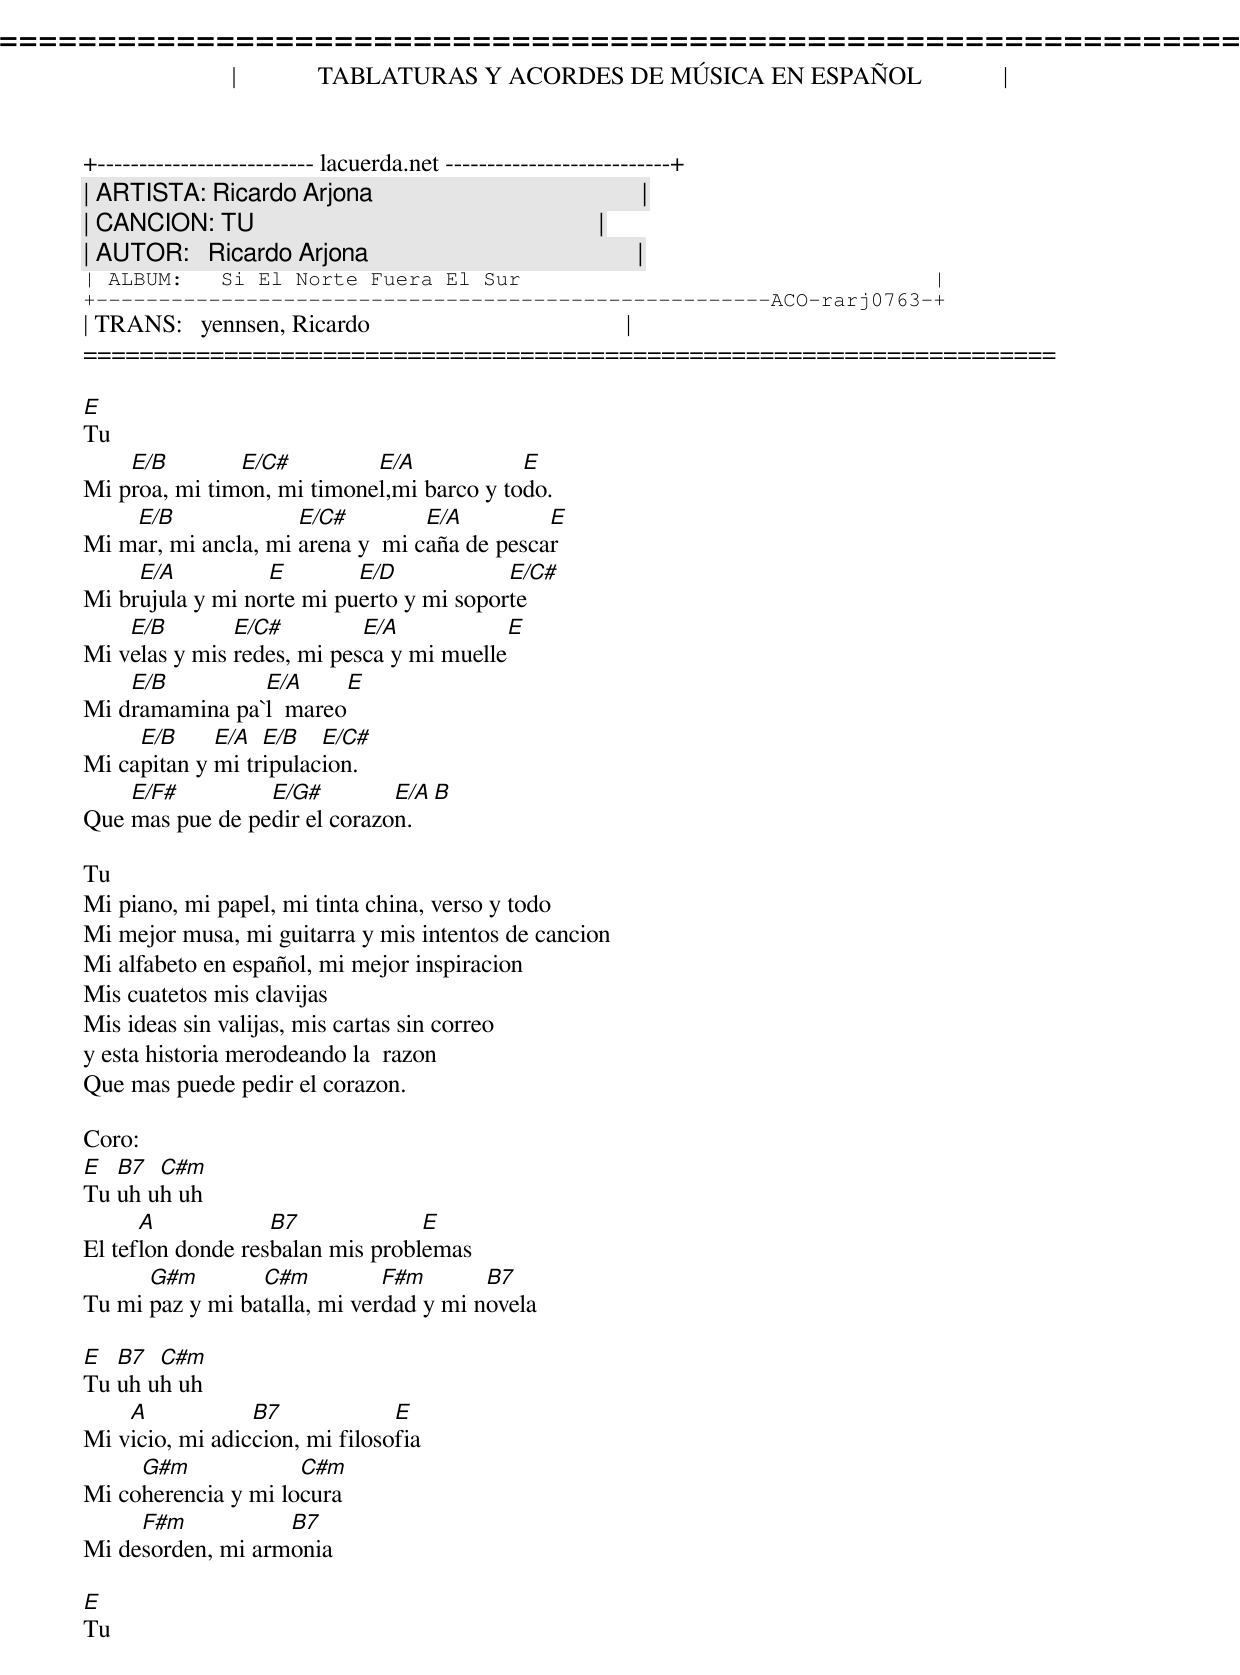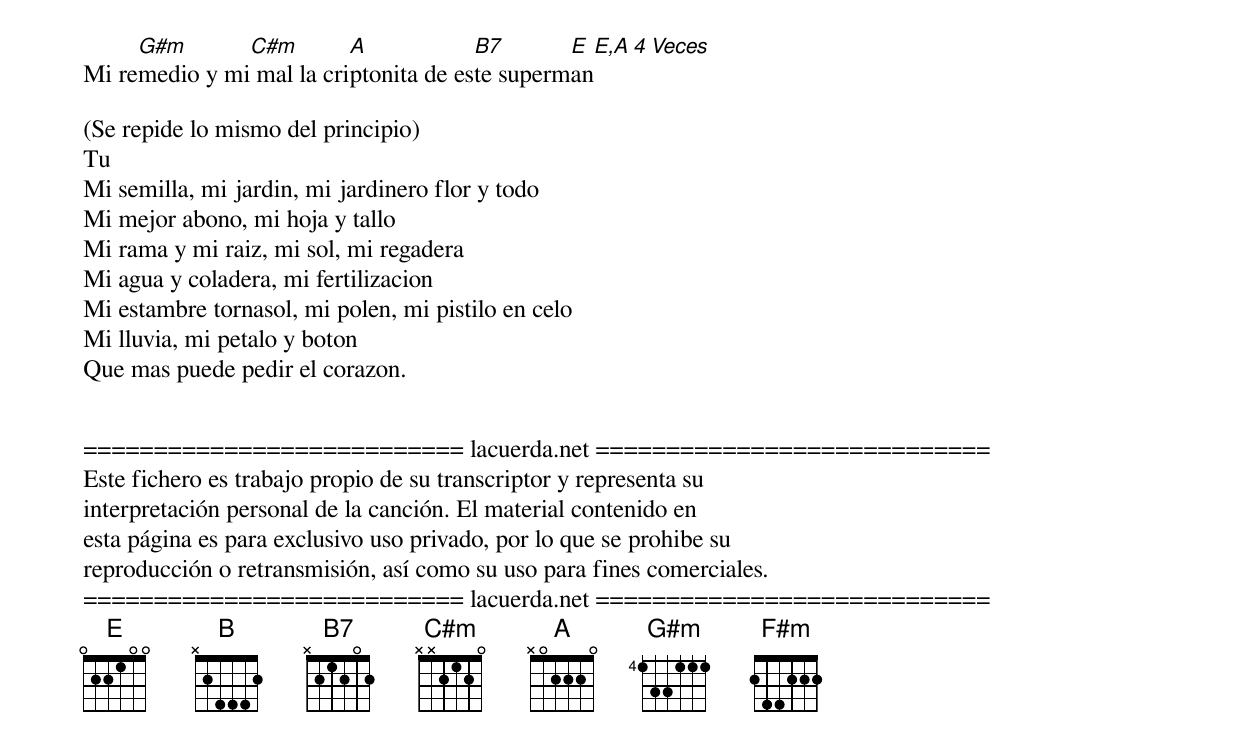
=====================================================================
|             TABLATURAS Y ACORDES DE MÚSICA EN ESPAÑOL             |
+-------------------------- lacuerda.net ---------------------------+
| ARTISTA: Ricardo Arjona                                           |
| CANCION: TU                                                       |
| AUTOR:   Ricardo Arjona                                           |
| ALBUM:   Si El Norte Fuera El Sur                                 |
+------------------------------------------------------ACO-rarj0763-+
| TRANS:   yennsen, Ricardo                                         |
=====================================================================

E
Tu
    E/B        E/C#         E/A            E
Mi proa, mi timon, mi timonel,mi barco y todo.
    E/B              E/C#         E/A         E
Mi mar, mi ancla, mi arena y  mi caña de pescar
     E/A          E        E/D            E/C#
Mi brujula y mi norte mi puerto y mi soporte
    E/B        E/C#         E/A             E
Mi velas y mis redes, mi pesca y mi muelle
    E/B         E/A     E
Mi dramamina pa`l  mareo
     E/B     E/A  E/B   E/C#
Mi capitan y mi tripulacion.
    E/F#         E/G#         E/A       B
Que mas pue de pedir el corazon.

Tu
Mi piano, mi papel, mi tinta china, verso y todo
Mi mejor musa, mi guitarra y mis intentos de cancion
Mi alfabeto en español, mi mejor inspiracion
Mis cuatetos mis clavijas
Mis ideas sin valijas, mis cartas sin correo
y esta historia merodeando la  razon
Que mas puede pedir el corazon.

Coro:
E  B7  C#m
Tu uh uh uh
      A            B7             E
El teflon donde resbalan mis problemas
      G#m        C#m          F#m       B7
Tu mi paz y mi batalla, mi verdad y mi novela

E  B7  C#m
Tu uh uh uh
    A            B7             E
Mi vicio, mi adiccion, mi filosofia
     G#m             C#m
Mi coherencia y mi locura
     F#m           B7
Mi desorden, mi armonia

E
Tu
     G#m       C#m        A            B7       E  E,A 4 Veces
Mi remedio y mi mal la criptonita de este superman

(Se repide lo mismo del principio)
Tu
Mi semilla, mi jardin, mi jardinero flor y todo
Mi mejor abono, mi hoja y tallo
Mi rama y mi raiz, mi sol, mi regadera
Mi agua y coladera, mi fertilizacion
Mi estambre tornasol, mi polen, mi pistilo en celo
Mi lluvia, mi petalo y boton
Que mas puede pedir el corazon.


=========================== lacuerda.net ============================
Este fichero es trabajo propio de su transcriptor y representa su
interpretación personal de la canción. El material contenido en
esta página es para exclusivo uso privado, por lo que se prohibe su
reproducción o retransmisión, así como su uso para fines comerciales.
=========================== lacuerda.net ============================
